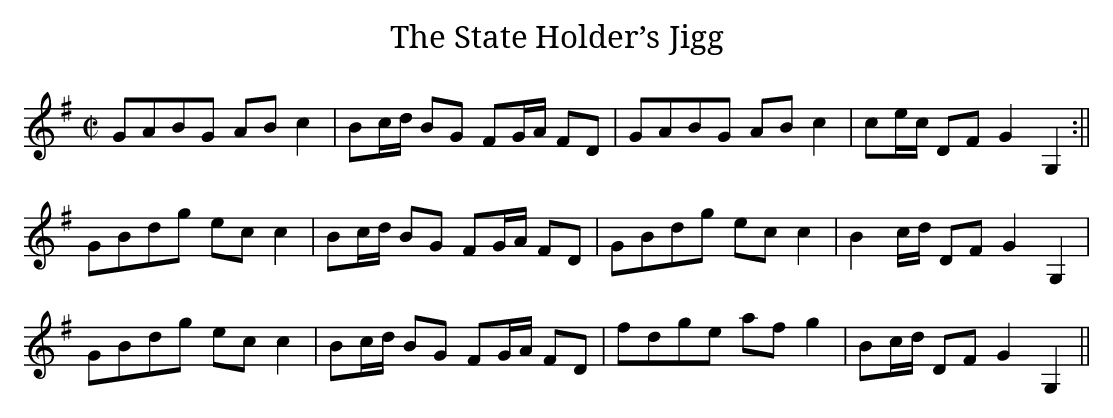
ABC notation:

X:1
T:State Holder’s Jigg, The
M:C|
L:1/8
K:G
GABG ABc2|Bc/d/ BG FG/A/ FD|GABG AB c2|ce/c/ DF G2G,2:||
GBdg ec c2|Bc/d/ BG FG/A/ FD|GBdg ec c2|B2c/d/ DF G2G,2|
GBdg ec c2|Bc/d/ BG FG/A/ FD|fdge af g2|Bc/d/ DF G2G,2||
